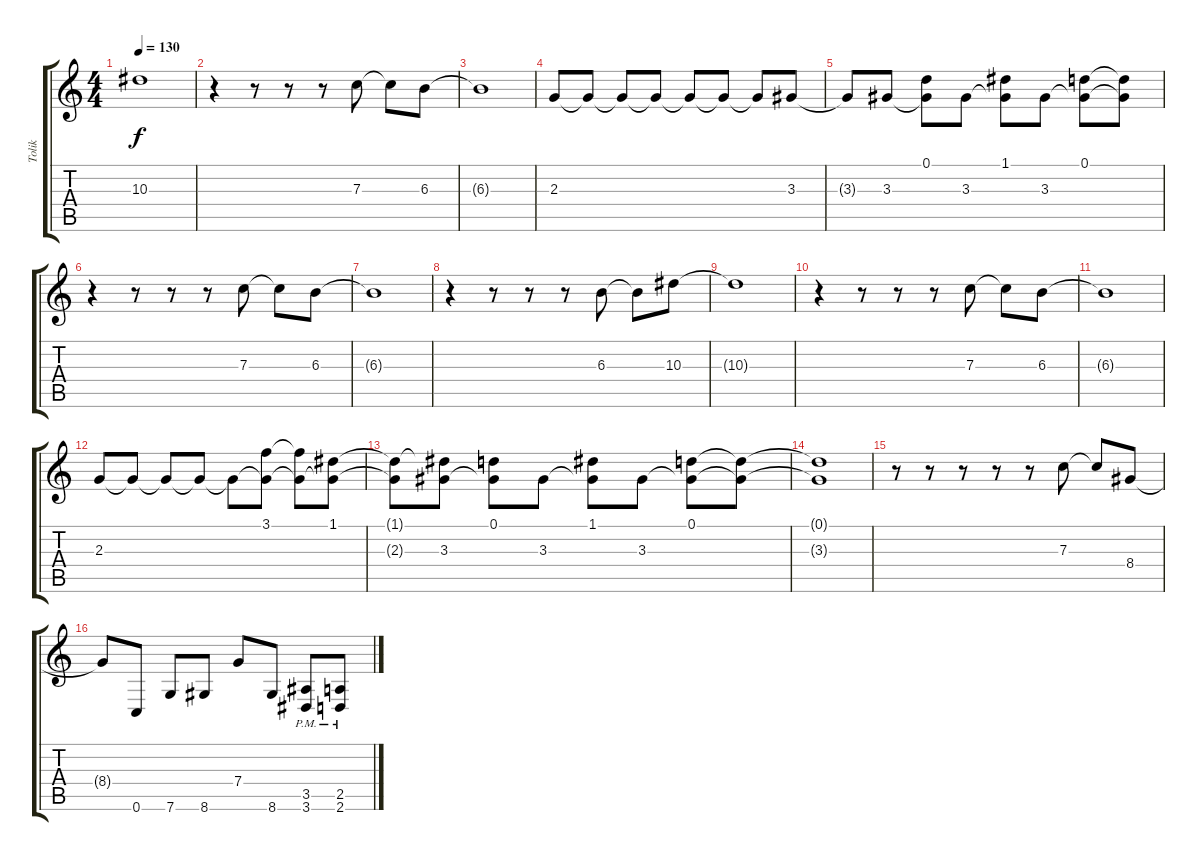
\track ("Tolik" "Tolik") {instrument distortionguitar}
\staff {score tabs}
\tuning (D4 A3 F3 C3 G2 C2) {hide}
\ts (4 4)
\tempo 130
\clef g2
\ks c
10.3{t}.1{dy f} |
r.4 r.8 r.8 r.8 7.3.8 7.3{t}.8 6.3.8 |
6.3{t}.1 |
2.3.8 2.3{t}.8 2.3{t}.8 2.3{t}.8 2.3{t}.8 2.3{t}.8 2.3{t}.8 3.3.8 |
3.3{t}.8 3.3.8 (0.1 3.3{t}).8 3.3.8 (1.1 3.3{t}).8 3.3.8 (0.1 3.3{t}).8 (0.1{t} 3.3{t}).8 |
r.4 r.8 r.8 r.8 7.3.8 7.3{t}.8 6.3.8 |
6.3{t}.1 |
r.4 r.8 r.8 r.8 6.3.8 6.3{t}.8 10.3.8 |
10.3{t}.1 |
r.4 r.8 r.8 r.8 7.3.8 7.3{t}.8 6.3.8 |
6.3{t}.1 |
2.3.8 2.3{t}.8 2.3{t}.8 2.3{t}.8 2.3{t}.8 (3.1 2.3{t}).8 (3.1{t} 2.3{t}).8 (1.1 2.3{t}).8 |
(1.1{t} 2.3{t}).8 (1.1{t} 3.3).8 (0.1 3.3{t}).8 3.3.8 (1.1 3.3{t}).8 3.3.8 (0.1 3.3{t}).8 (0.1{t} 3.3{t}).8 |
(0.1{t} 3.3{t}).1 |
r.8 r.8 r.8 r.8 r.8 7.3.8 7.3{t}.8 8.4.8 |
8.4{t}.8 0.6.8 7.6.8 8.6.8 7.4.8 8.6.8 (3.5{pm} 3.6{pm}).8 (2.5{pm} 2.6{pm}).8
